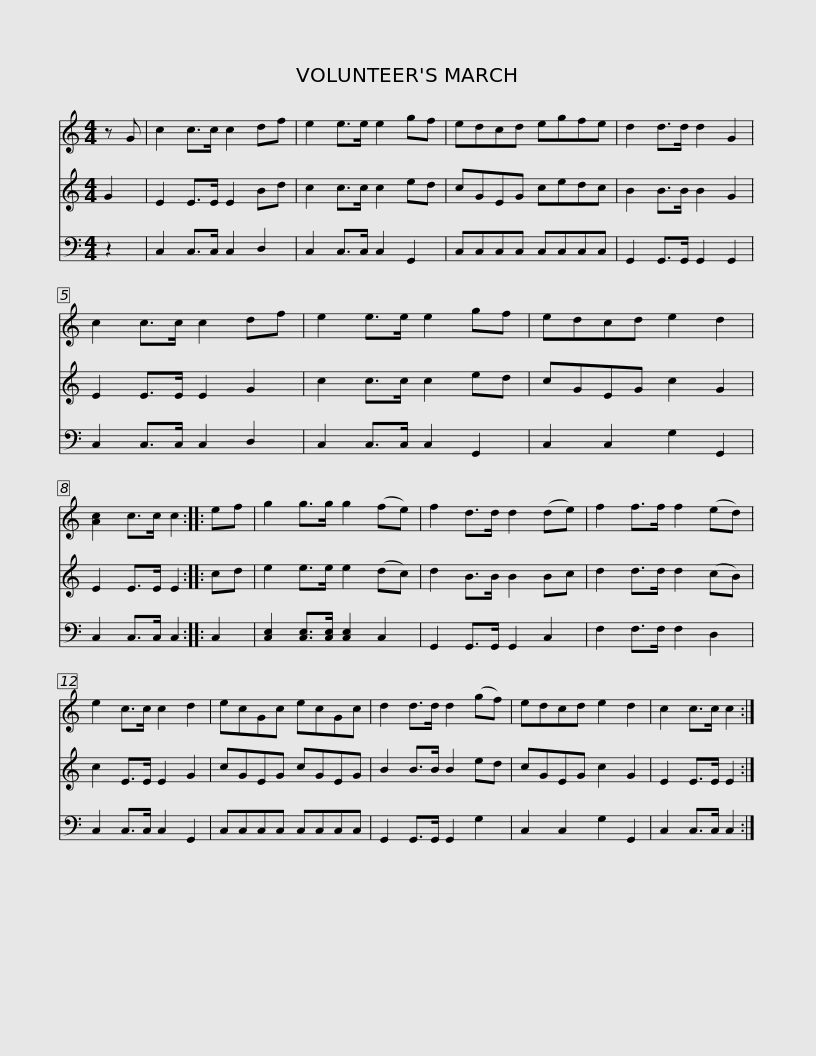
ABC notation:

X:1
%%score 1 2 3
L:1/8
M:4/4
I:linebreak $
K:C
V:1 treble
V:2 treble
V:3 bass
V:1
 z G | c2 c>c c2 df | e2 e>e e2 gf | edcd egfe | d2 d>d d2 G2 | %5
 c2 c>c c2 df | e2 e>e e2 gf |$ edcd e2 d2 | [Ac]2 c>c c2 :: ef | %10
 g2 g>g g2 (fe) | f2 d>d d2 (de) | f2 f>f f2 (ed) | e2 c>c c2 d2 |$ ecGc ecGc | %15
 d2 d>d d2 (gf) | edcd e2 d2 | c2 c>c c2 :| %18
V:2
 G2 | E2 E>E E2 Bd | c2 c>c c2 ed | cGEG cedc | B2 B>B B2 G2 | %5
 E2 E>E E2 G2 | c2 c>c c2 ed |$ cGEG c2 G2 | E2 E>E E2 :: cd | %10
 e2 e>e e2 (dc) | d2 B>B B2 Bc | d2 d>d d2 (cB) | c2 E>E E2 G2 |$ cGEG cGEG | %15
 B2 B>B B2 ed | cGEG c2 G2 | E2 E>E E2 :| %18
V:3
 z2 | C,2 C,>C, C,2 D,2 | C,2 C,>C, C,2 G,,2 | C,C,C,C, C,C,C,C, | G,,2 G,,>G,, G,,2 G,,2 | %5
 C,2 C,>C, C,2 D,2 | C,2 C,>C, C,2 G,,2 |$ C,2 C,2 G,2 G,,2 | C,2 C,>C, C,2 :: C,2 | %10
 [C,E,]2 [C,E,]>[C,E,] [C,E,]2 C,2 | G,,2 G,,>G,, G,,2 C,2 | F,2 F,>F, F,2 D,2 | C,2 C,>C, C,2 G,,2 |$ C,C,C,C, C,C,C,C, | %15
 G,,2 G,,>G,, G,,2 G,2 | C,2 C,2 G,2 G,,2 | C,2 C,>C, C,2 :| %18
